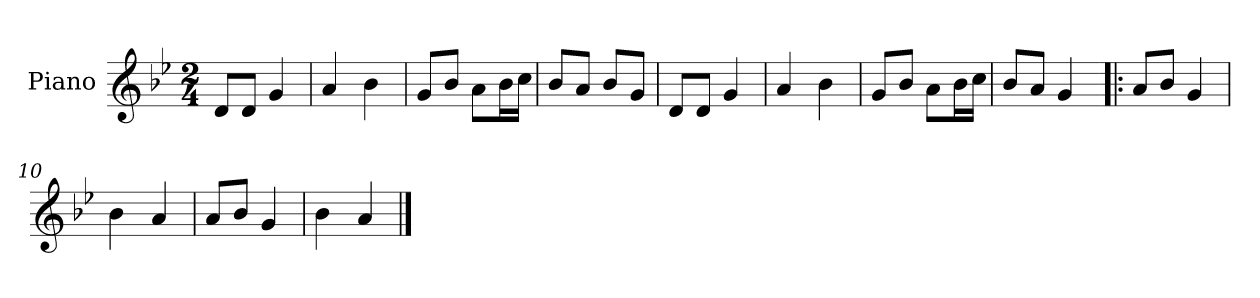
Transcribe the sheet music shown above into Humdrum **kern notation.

**kern
*part1
*staff1
*I"Piano
*I'Pno.
*clefG2
*k[b-e-]
*M2/4
=1
8d/L
8d/J
4g/
=2
4a/
4b-\
=3
8g/L
8b-/J
8a\L
16b-\L
16cc\JJ
=4
8b-/L
8a/J
8b-/L
8g/J
=5
8d/L
8d/J
4g/
=6
4a/
4b-\
=7
8g/L
8b-/J
8a\L
16b-\L
16cc\JJ
=8
8b-/L
8a/J
4g/
=9!|:
8a/L
8b-/J
4g/
=10
4b-\
4a/
!!LO:LB:g=z
=11
8a/L
8b-/J
4g/
=12
4b-\
4a/
==
*-
